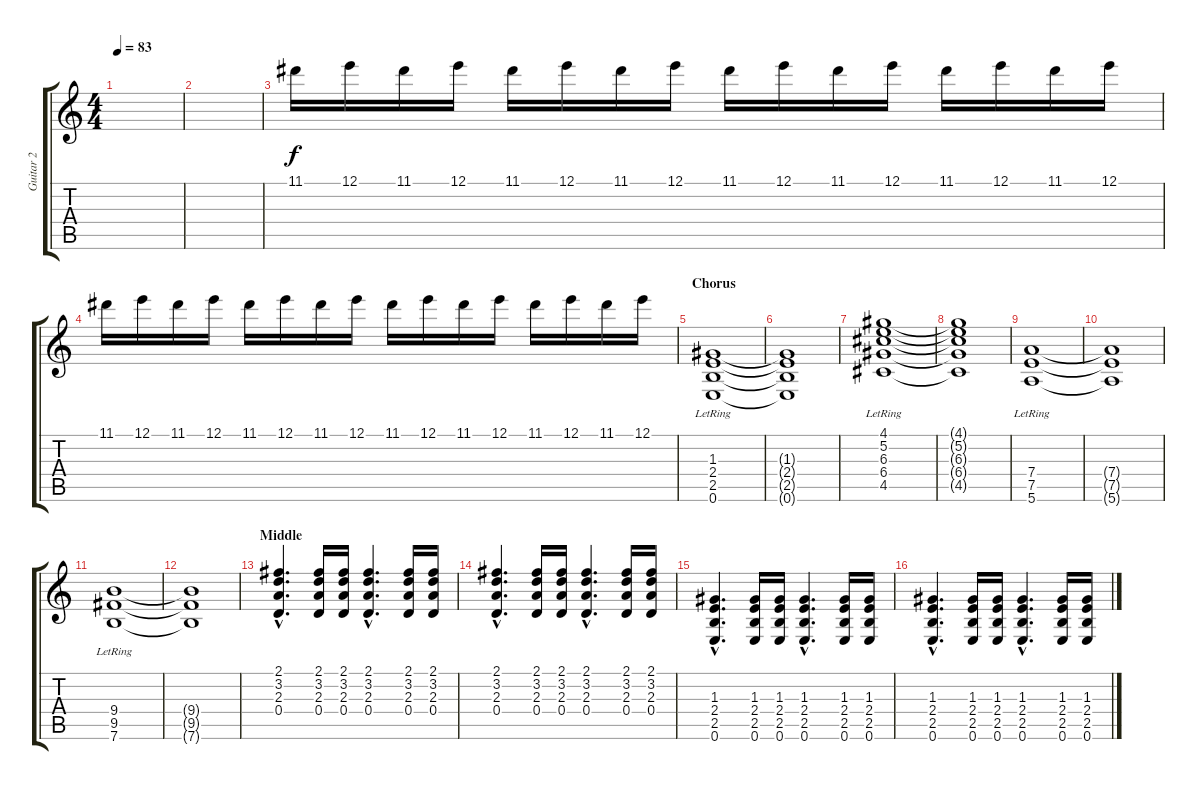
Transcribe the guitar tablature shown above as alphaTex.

\track ("Guitar 2" "Guitar 2") {instrument distortionguitar}
\staff {score tabs}
\tuning (E4 B3 G3 D3 A2 E2) {hide}
\ts (4 4)
\tempo 83
\clef g2
\ks c
|
|
11.1.16{instrument overdrivenguitar} 12.1.16 11.1.16 12.1.16 11.1.16 12.1.16 11.1.16 12.1.16 11.1.16 12.1.16 11.1.16 12.1.16 11.1.16 12.1.16 11.1.16 12.1.16 |
11.1.16 12.1.16 11.1.16 12.1.16 11.1.16 12.1.16 11.1.16 12.1.16 11.1.16 12.1.16 11.1.16 12.1.16 11.1.16 12.1.16 11.1.16 12.1.16 |
\section ("" "Chorus")
(1.3{lr} 2.4{lr} 2.5{lr} 0.6{lr}).1{volume 13 instrument distortionguitar} |
(1.3{t} 2.4{t} 2.5{t} 0.6{t}).1 |
(4.1{lr} 5.2{lr} 6.3{lr} 6.4{lr} 4.5{lr}).1 |
(4.1{t} 5.2{t} 6.3{t} 6.4{t} 4.5{t}).1 |
(7.4{lr} 7.5{lr} 5.6{lr}).1 |
(7.4{t} 7.5{t} 5.6{t}).1 |
(9.4{lr} 9.5{lr} 7.6{lr}).1 |
(9.4{t} 9.5{t} 7.6{t}).1 |
\section ("" "Middle")
(2.1{hac} 3.2{hac} 2.3{hac} 0.4{hac}).4{d} (2.1 3.2 2.3 0.4).16 (2.1 3.2 2.3 0.4).16 (2.1{hac} 3.2{hac} 2.3{hac} 0.4{hac}).4{d} (2.1 3.2 2.3 0.4).16 (2.1 3.2 2.3 0.4).16 |
(2.1{hac} 3.2{hac} 2.3{hac} 0.4{hac}).4{d} (2.1 3.2 2.3 0.4).16 (2.1 3.2 2.3 0.4).16 (2.1{hac} 3.2{hac} 2.3{hac} 0.4{hac}).4{d} (2.1 3.2 2.3 0.4).16 (2.1 3.2 2.3 0.4).16 |
(1.3{hac} 2.4{hac} 2.5{hac} 0.6{hac}).4{d} (1.3 2.4 2.5 0.6).16 (1.3 2.4 2.5 0.6).16 (1.3{hac} 2.4{hac} 2.5{hac} 0.6{hac}).4{d} (1.3 2.4 2.5 0.6).16 (1.3 2.4 2.5 0.6).16 |
(1.3{hac} 2.4{hac} 2.5{hac} 0.6{hac}).4{d} (1.3 2.4 2.5 0.6).16 (1.3 2.4 2.5 0.6).16 (1.3{hac} 2.4{hac} 2.5{hac} 0.6{hac}).4{d} (1.3 2.4 2.5 0.6).16 (1.3 2.4 2.5 0.6).16
